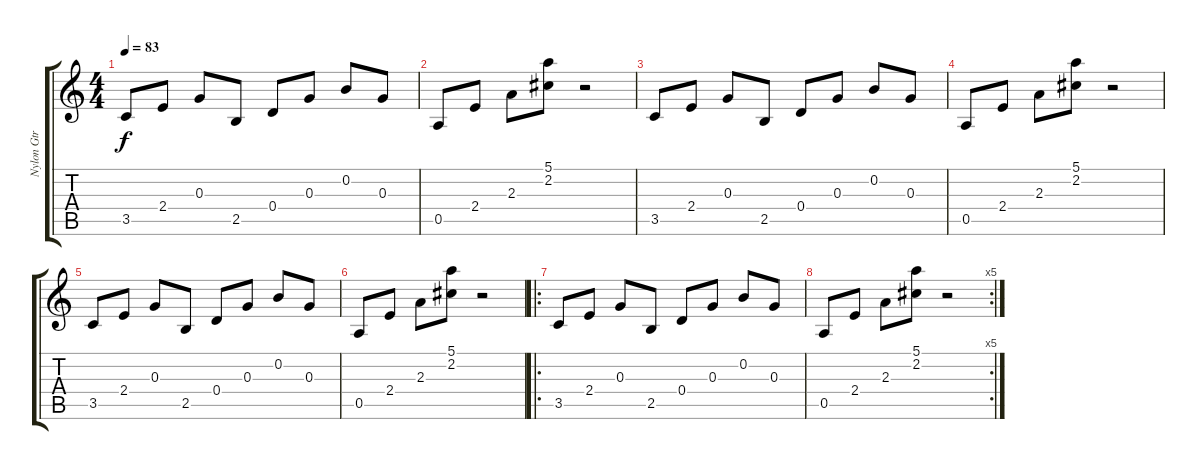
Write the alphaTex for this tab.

\track ("Nylon Gtr" "Nylon Gtr") {instrument acousticguitarnylon}
\staff {score tabs}
\tuning (E4 B3 G3 D3 A2 E2) {hide}
\ts (4 4)
\tempo 83
\clef g2
\ks c
3.5.8{dy f} 2.4.8 0.3.8 2.5.8 0.4.8 0.3.8 0.2.8 0.3.8 |
0.5.8 2.4.8 2.3.8 (5.1 2.2).8 r.2 |
3.5.8 2.4.8 0.3.8 2.5.8 0.4.8 0.3.8 0.2.8 0.3.8 |
0.5.8 2.4.8 2.3.8 (5.1 2.2).8 r.2 |
3.5.8 2.4.8 0.3.8 2.5.8 0.4.8 0.3.8 0.2.8 0.3.8 |
0.5.8 2.4.8 2.3.8 (5.1 2.2).8 r.2 |
\ro
3.5.8 2.4.8 0.3.8 2.5.8 0.4.8 0.3.8 0.2.8 0.3.8 |
\rc 5
0.5.8 2.4.8 2.3.8 (5.1 2.2).8 r.2
